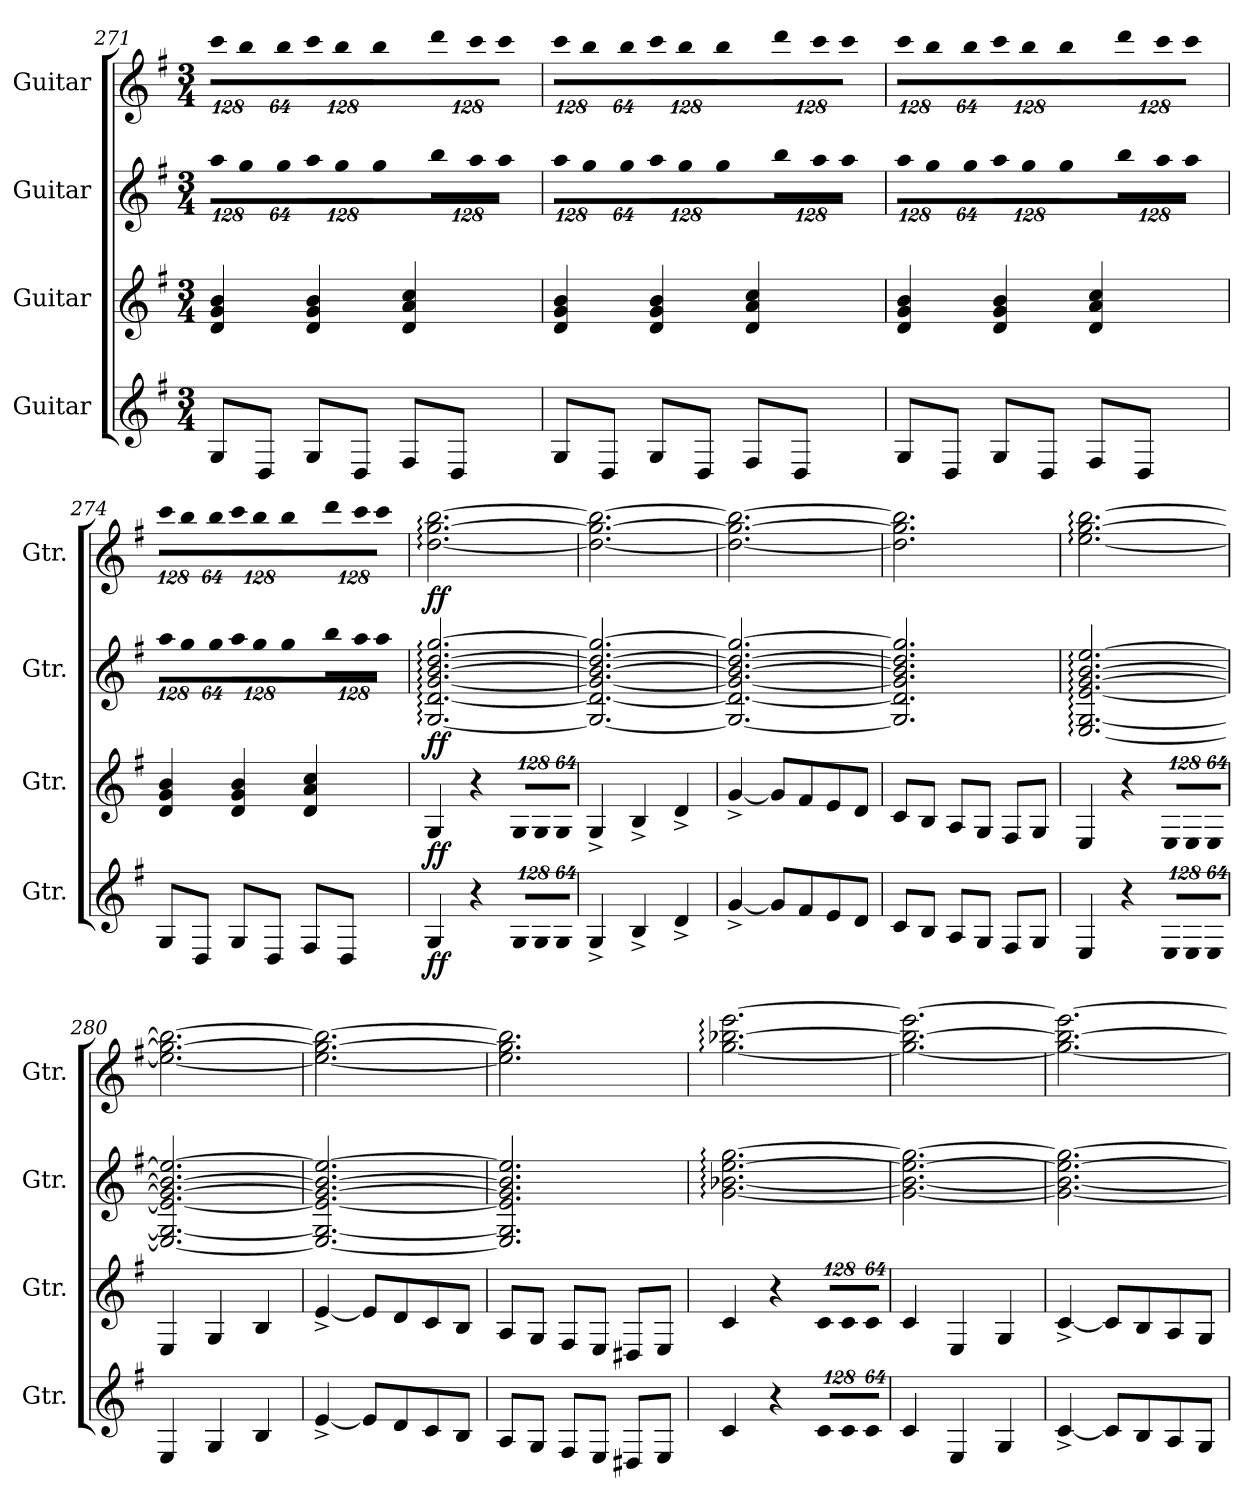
**kern	**dynam	**kern	**dynam	**kern	**dynam	**kern	**dynam
*part4	*part4	*part3	*part3	*part2	*part2	*part1	*part1
*staff4	*staff4	*staff3	*staff3	*staff2	*staff2	*staff1	*staff1
*I"Guitar	*	*I"Guitar	*	*I"Guitar	*	*I"Guitar	*
*I'Gtr.	*	*I'Gtr.	*	*I'Gtr.	*	*I'Gtr.	*
*clefG2	*	*clefG2	*	*clefG2	*	*clefG2	*
*ITrd7c12	*	*ITrd7c12	*	*ITrd7c12	*	*ITrd7c12	*
*k[f#]	*	*k[f#]	*	*k[f#]	*	*k[f#]	*
*G:	*	*G:	*	*G:	*	*G:	*
*M3/4	*	*M3/4	*	*M3/4	*	*M3/4	*
*	*	*	*	*Xbrackettup	*	*	*
=271	=271	=271	=271	=271	=271	=271	=271
!	!	!	!	!LO:N:vis=8	!	!	!
*	*	*	*	*	*	*Xbrackettup	*
!	!	!	!	!	!	!LO:N:vis=8	!
8GGi/L	.	4Di/ 4Gi 4Bi	.	1024%85ai\L	.	1024%85cci\L	.
!	!	!	!	!LO:N:vis=8	!	!LO:N:vis=8	!
.	.	.	.	1024%85gi\	.	1024%85bi\	.
8DDi/J	.	.	.	.	.	.	.
!	!	!	!	!LO:N:vis=8	!	!LO:N:vis=8	!
.	.	.	.	512%43gi\J	.	512%43bi\J	.
!	!	!	!	!LO:N:vis=8	!	!LO:N:vis=8	!
8GGi/L	.	4Di/ 4Gi 4Bi	.	1024%85ai\L	.	1024%85cci\L	.
!	!	!	!	!LO:N:vis=8	!	!LO:N:vis=8	!
.	.	.	.	1024%85gi\	.	1024%85bi\	.
8DDi/J	.	.	.	.	.	.	.
!	!	!	!	!LO:N:vis=8	!	!LO:N:vis=8	!
.	.	.	.	512%43gi\J	.	512%43bi\J	.
!	!	!	!	!LO:N:vis=8	!	!LO:N:vis=8	!
8FF#i/L	.	4Di/ 4Ai 4ci	.	1024%85bi\L	.	1024%85ddi\L	.
!	!	!	!	!LO:N:vis=8	!	!LO:N:vis=8	!
.	.	.	.	1024%85ai\	.	1024%85cci\	.
8DDi/J	.	.	.	.	.	.	.
!	!	!	!	!LO:N:vis=8	!	!LO:N:vis=8	!
.	.	.	.	512%43ai\J	.	512%43cci\J	.
!!LO:LB:g=z
=272	=272	=272	=272	=272	=272	=272	=272
!	!	!	!	!LO:N:vis=8	!	!LO:N:vis=8	!
8GGi/L	.	4Di/ 4Gi 4Bi	.	1024%85ai\L	.	1024%85cci\L	.
!	!	!	!	!LO:N:vis=8	!	!LO:N:vis=8	!
.	.	.	.	1024%85gi\	.	1024%85bi\	.
8DDi/J	.	.	.	.	.	.	.
!	!	!	!	!LO:N:vis=8	!	!LO:N:vis=8	!
.	.	.	.	512%43gi\J	.	512%43bi\J	.
!	!	!	!	!LO:N:vis=8	!	!LO:N:vis=8	!
8GGi/L	.	4Di/ 4Gi 4Bi	.	1024%85ai\L	.	1024%85cci\L	.
!	!	!	!	!LO:N:vis=8	!	!LO:N:vis=8	!
.	.	.	.	1024%85gi\	.	1024%85bi\	.
8DDi/J	.	.	.	.	.	.	.
!	!	!	!	!LO:N:vis=8	!	!LO:N:vis=8	!
.	.	.	.	512%43gi\J	.	512%43bi\J	.
!	!	!	!	!LO:N:vis=8	!	!LO:N:vis=8	!
8FF#i/L	.	4Di/ 4Ai 4ci	.	1024%85bi\L	.	1024%85ddi\L	.
!	!	!	!	!LO:N:vis=8	!	!LO:N:vis=8	!
.	.	.	.	1024%85ai\	.	1024%85cci\	.
8DDi/J	.	.	.	.	.	.	.
!	!	!	!	!LO:N:vis=8	!	!LO:N:vis=8	!
.	.	.	.	512%43ai\J	.	512%43cci\J	.
=273	=273	=273	=273	=273	=273	=273	=273
!	!	!	!	!LO:N:vis=8	!	!LO:N:vis=8	!
8GGi/L	.	4Di/ 4Gi 4Bi	.	1024%85ai\L	.	1024%85cci\L	.
!	!	!	!	!LO:N:vis=8	!	!LO:N:vis=8	!
.	.	.	.	1024%85gi\	.	1024%85bi\	.
8DDi/J	.	.	.	.	.	.	.
!	!	!	!	!LO:N:vis=8	!	!LO:N:vis=8	!
.	.	.	.	512%43gi\J	.	512%43bi\J	.
!	!	!	!	!LO:N:vis=8	!	!LO:N:vis=8	!
8GGi/L	.	4Di/ 4Gi 4Bi	.	1024%85ai\L	.	1024%85cci\L	.
!	!	!	!	!LO:N:vis=8	!	!LO:N:vis=8	!
.	.	.	.	1024%85gi\	.	1024%85bi\	.
8DDi/J	.	.	.	.	.	.	.
!	!	!	!	!LO:N:vis=8	!	!LO:N:vis=8	!
.	.	.	.	512%43gi\J	.	512%43bi\J	.
!	!	!	!	!LO:N:vis=8	!	!LO:N:vis=8	!
8FF#i/L	.	4Di/ 4Ai 4ci	.	1024%85bi\L	.	1024%85ddi\L	.
!	!	!	!	!LO:N:vis=8	!	!LO:N:vis=8	!
.	.	.	.	1024%85ai\	.	1024%85cci\	.
8DDi/J	.	.	.	.	.	.	.
!	!	!	!	!LO:N:vis=8	!	!LO:N:vis=8	!
.	.	.	.	512%43ai\J	.	512%43cci\J	.
=274	=274	=274	=274	=274	=274	=274	=274
!	!	!	!	!LO:N:vis=8	!	!LO:N:vis=8	!
8GGi/L	.	4Di/ 4Gi 4Bi	.	1024%85ai\L	.	1024%85cci\L	.
!	!	!	!	!LO:N:vis=8	!	!LO:N:vis=8	!
.	.	.	.	1024%85gi\	.	1024%85bi\	.
8DDi/J	.	.	.	.	.	.	.
!	!	!	!	!LO:N:vis=8	!	!LO:N:vis=8	!
.	.	.	.	512%43gi\J	.	512%43bi\J	.
!	!	!	!	!LO:N:vis=8	!	!LO:N:vis=8	!
8GGi/L	.	4Di/ 4Gi 4Bi	.	1024%85ai\L	.	1024%85cci\L	.
!	!	!	!	!LO:N:vis=8	!	!LO:N:vis=8	!
.	.	.	.	1024%85gi\	.	1024%85bi\	.
8DDi/J	.	.	.	.	.	.	.
!	!	!	!	!LO:N:vis=8	!	!LO:N:vis=8	!
.	.	.	.	512%43gi\J	.	512%43bi\J	.
!	!	!	!	!LO:N:vis=8	!	!LO:N:vis=8	!
8FF#i/L	.	4Di/ 4Ai 4ci	.	1024%85bi\L	.	1024%85ddi\L	.
!	!	!	!	!LO:N:vis=8	!	!LO:N:vis=8	!
.	.	.	.	1024%85ai\	.	1024%85cci\	.
8DDi/J	.	.	.	.	.	.	.
!	!	!	!	!LO:N:vis=8	!	!LO:N:vis=8	!
.	.	.	.	512%43ai\J	.	512%43cci\J	.
=275	=275	=275	=275	=275	=275	=275	=275
4GGi/	ff	4GGi/	ff	[<2.GGi/: [<2.Di: [<2.Gi: [>2.Bi: [>2.di: [>2.gi:	ff	[<2.di\: [>2.gi: [>2.bi:	ff
4r	.	4r	.	.	.	.	.
*Xbrackettup	*	*	*	*	*	*	*
!LO:N:vis=8	!	!	!	!	!	!	!
*	*	*Xbrackettup	*	*	*	*	*
!	!	!LO:N:vis=8	!	!	!	!	!
1024%85GGi/L	.	1024%85GGi/L	.	.	.	.	.
!LO:N:vis=8	!	!LO:N:vis=8	!	!	!	!	!
1024%85GGi/	.	1024%85GGi/	.	.	.	.	.
!LO:N:vis=8	!	!LO:N:vis=8	!	!	!	!	!
512%43GGi/J	.	512%43GGi/J	.	.	.	.	.
=276	=276	=276	=276	=276	=276	=276	=276
4GG^i/	.	4GG^i/	.	2.GGi/_< 2.Di_< 2.Gi_< 2.Bi_> 2.di_> 2.gi_>	.	2.di\_< 2.gi_> 2.bi_>	.
4BB^i/	.	4BB^i/	.	.	.	.	.
4D^i/	.	4D^i/	.	.	.	.	.
!!LO:LB:g=z
=277	=277	=277	=277	=277	=277	=277	=277
[<4G^i/	.	[<4G^i/	.	2.GGi/_< 2.Di_< 2.Gi_< 2.Bi_> 2.di_> 2.gi_>	.	2.di\_< 2.gi_> 2.bi_>	.
8Gi/L]	.	8Gi/L]	.	.	.	.	.
8F#i/	.	8F#i/	.	.	.	.	.
8Ei/	.	8Ei/	.	.	.	.	.
8Di/J	.	8Di/J	.	.	.	.	.
=278	=278	=278	=278	=278	=278	=278	=278
8Ci/L	.	8Ci/L	.	2.GGi/] 2.Di] 2.Gi] 2.Bi] 2.di] 2.gi]	.	2.di\] 2.gi] 2.bi]	.
8BBi/J	.	8BBi/J	.	.	.	.	.
8AAi/L	.	8AAi/L	.	.	.	.	.
8GGi/J	.	8GGi/J	.	.	.	.	.
8FF#i/L	.	8FF#i/L	.	.	.	.	.
8GGi/J	.	8GGi/J	.	.	.	.	.
=279	=279	=279	=279	=279	=279	=279	=279
4EEi/	.	4EEi/	.	[<2.EEi/: [<2.GGi: [<2.Ei: [>2.Gi: [>2.Bi: [>2.ei:	.	[<2.ei\: [>2.gi: [>2.bi:	.
4r	.	4r	.	.	.	.	.
!LO:N:vis=8	!	!LO:N:vis=8	!	!	!	!	!
1024%85EEi/L	.	1024%85EEi/L	.	.	.	.	.
!LO:N:vis=8	!	!LO:N:vis=8	!	!	!	!	!
1024%85EEi/	.	1024%85EEi/	.	.	.	.	.
!LO:N:vis=8	!	!LO:N:vis=8	!	!	!	!	!
512%43EEi/J	.	512%43EEi/J	.	.	.	.	.
=280	=280	=280	=280	=280	=280	=280	=280
4EEi/	.	4EEi/	.	2.EEi/_< 2.GGi_< 2.Ei_< 2.Gi_> 2.Bi_> 2.ei_>	.	2.ei\_< 2.gi_> 2.bi_>	.
4GGi/	.	4GGi/	.	.	.	.	.
4BBi/	.	4BBi/	.	.	.	.	.
=281	=281	=281	=281	=281	=281	=281	=281
[<4E^i/	.	[<4E^i/	.	2.EEi/_< 2.GGi_< 2.Ei_< 2.Gi_> 2.Bi_> 2.ei_>	.	2.ei\_< 2.gi_> 2.bi_>	.
8Ei/L]	.	8Ei/L]	.	.	.	.	.
8Di/	.	8Di/	.	.	.	.	.
8Ci/	.	8Ci/	.	.	.	.	.
8BBi/J	.	8BBi/J	.	.	.	.	.
=282	=282	=282	=282	=282	=282	=282	=282
8AAi/L	.	8AAi/L	.	2.EEi/] 2.GGi] 2.Ei] 2.Gi] 2.Bi] 2.ei]	.	2.ei\] 2.gi] 2.bi]	.
8GGi/J	.	8GGi/J	.	.	.	.	.
8FF#i/L	.	8FF#i/L	.	.	.	.	.
8EEi/J	.	8EEi/J	.	.	.	.	.
8DD#Xi/L	.	8DD#Xi/L	.	.	.	.	.
8EEi/J	.	8EEi/J	.	.	.	.	.
!!LO:PB:g=z
=283	=283	=283	=283	=283	=283	=283	=283
4Ci/	.	4Ci/	.	[<2.Gi\: [<2.B-Xi: [>2.ei: [>2.gi:	.	[<2.gi\: [>2.b-Xi: [>2.eei:	.
4r	.	4r	.	.	.	.	.
!LO:N:vis=8	!	!LO:N:vis=8	!	!	!	!	!
1024%85Ci/L	.	1024%85Ci/L	.	.	.	.	.
!LO:N:vis=8	!	!LO:N:vis=8	!	!	!	!	!
1024%85Ci/	.	1024%85Ci/	.	.	.	.	.
!LO:N:vis=8	!	!LO:N:vis=8	!	!	!	!	!
512%43Ci/J	.	512%43Ci/J	.	.	.	.	.
=284	=284	=284	=284	=284	=284	=284	=284
4Ci/	.	4Ci/	.	2.Gi\_< 2.B-i_< 2.ei_> 2.gi_>	.	2.gi\_< 2.b-i_> 2.eei_>	.
4EEi/	.	4EEi/	.	.	.	.	.
4GGi/	.	4GGi/	.	.	.	.	.
=285	=285	=285	=285	=285	=285	=285	=285
[<4C^i/	.	[<4C^i/	.	2.Gi\_< 2.B-i_< 2.ei_> 2.gi_>	.	2.gi\_< 2.b-i_> 2.eei_>	.
8Ci/L]	.	8Ci/L]	.	.	.	.	.
8BBi/	.	8BBi/	.	.	.	.	.
8AAi/	.	8AAi/	.	.	.	.	.
8GGi/J	.	8GGi/J	.	.	.	.	.
=	=	=	=	=	=	=	=
*-	*-	*-	*-	*-	*-	*-	*-
